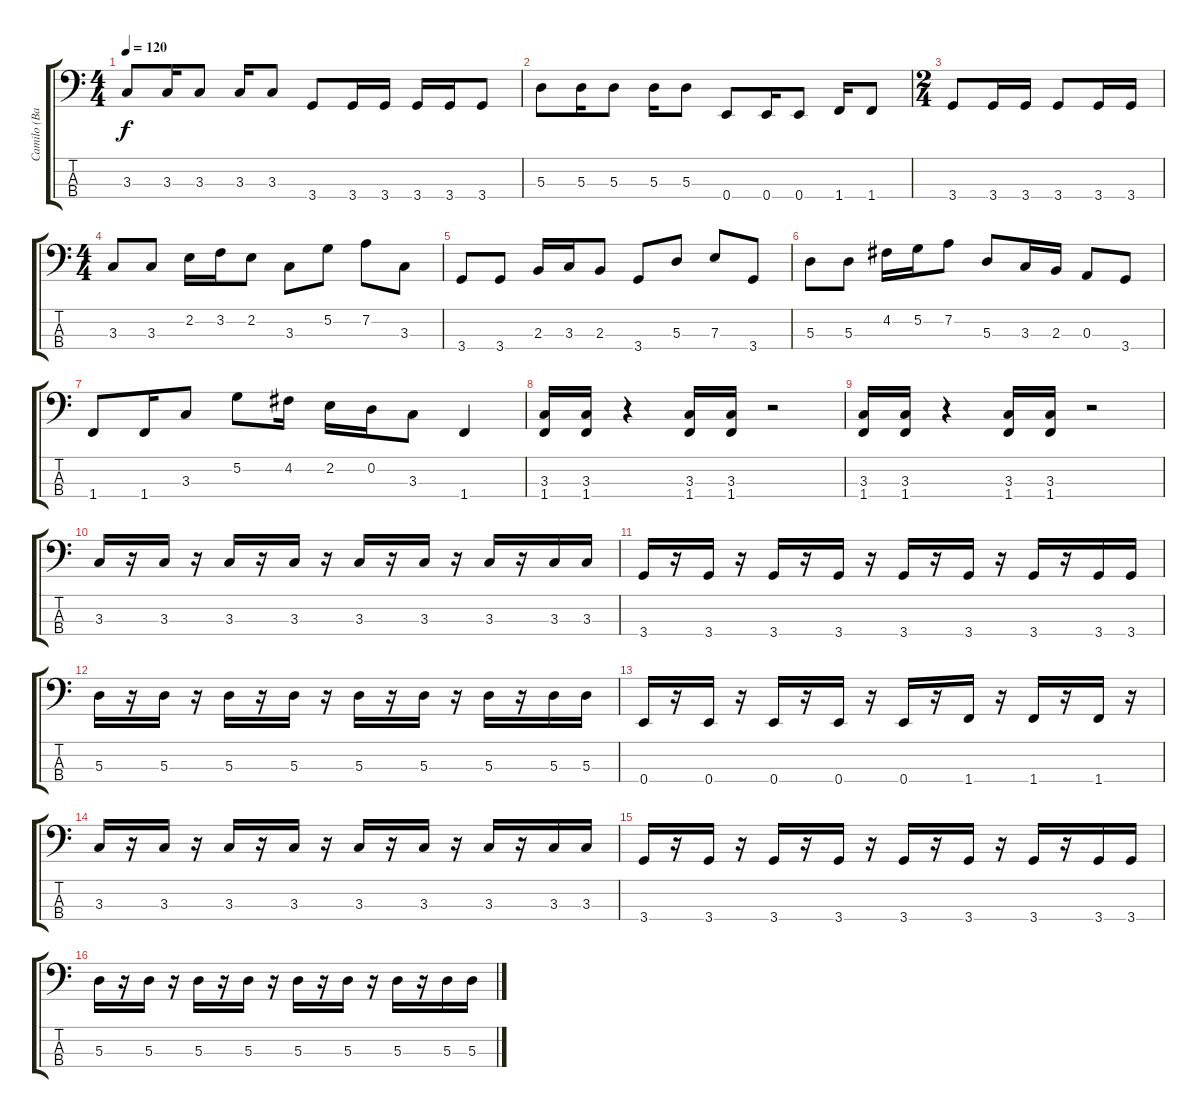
\track ("Camilo (Bass-Guitar)" "Camilo (Ba") {instrument electricbassfinger}
\staff {score tabs}
\tuning (G2 D2 A1 E1) {hide}
\ts (4 4)
\tempo 120
\clef f4
\ks c
3.3.8{dy f} 3.3.16 3.3.8 3.3.16 3.3.8 3.4.8 3.4.16 3.4.16 3.4.16 3.4.16 3.4.8 |
5.3.8 5.3.16 5.3.8 5.3.16 5.3.8 0.4.8 0.4.16 0.4.8 1.4.16 1.4.8 |
\ts (2 4)
3.4.8 3.4.16 3.4.16 3.4.8 3.4.16 3.4.16 |
\ts (4 4)
3.3.8 3.3.8 2.2.16 3.2.16 2.2.8 3.3.8 5.2.8 7.2.8 3.3.8 |
3.4.8 3.4.8 2.3.16 3.3.16 2.3.8 3.4.8 5.3.8 7.3.8 3.4.8 |
5.3.8 5.3.8 4.2.16 5.2.16 7.2.8 5.3.8 3.3.16 2.3.16 0.3.8 3.4.8 |
1.4.8 1.4.16 3.3.8 5.2.8 4.2.16 2.2.16 0.2.16 3.3.8 1.4.4 |
(3.3 1.4).16 (3.3 1.4).16 r.4 (3.3 1.4).16 (3.3 1.4).16 r.2 |
(3.3 1.4).16 (3.3 1.4).16 r.4 (3.3 1.4).16 (3.3 1.4).16 r.2 |
3.3.16 r.16 3.3.16 r.16 3.3.16 r.16 3.3.16 r.16 3.3.16 r.16 3.3.16 r.16 3.3.16 r.16 3.3.16 3.3.16 |
3.4.16 r.16 3.4.16 r.16 3.4.16 r.16 3.4.16 r.16 3.4.16 r.16 3.4.16 r.16 3.4.16 r.16 3.4.16 3.4.16 |
5.3.16 r.16 5.3.16 r.16 5.3.16 r.16 5.3.16 r.16 5.3.16 r.16 5.3.16 r.16 5.3.16 r.16 5.3.16 5.3.16 |
0.4.16 r.16 0.4.16 r.16 0.4.16 r.16 0.4.16 r.16 0.4.16 r.16 1.4.16 r.16 1.4.16 r.16 1.4.16 r.16 |
3.3.16 r.16 3.3.16 r.16 3.3.16 r.16 3.3.16 r.16 3.3.16 r.16 3.3.16 r.16 3.3.16 r.16 3.3.16 3.3.16 |
3.4.16 r.16 3.4.16 r.16 3.4.16 r.16 3.4.16 r.16 3.4.16 r.16 3.4.16 r.16 3.4.16 r.16 3.4.16 3.4.16 |
5.3.16 r.16 5.3.16 r.16 5.3.16 r.16 5.3.16 r.16 5.3.16 r.16 5.3.16 r.16 5.3.16 r.16 5.3.16 5.3.16
